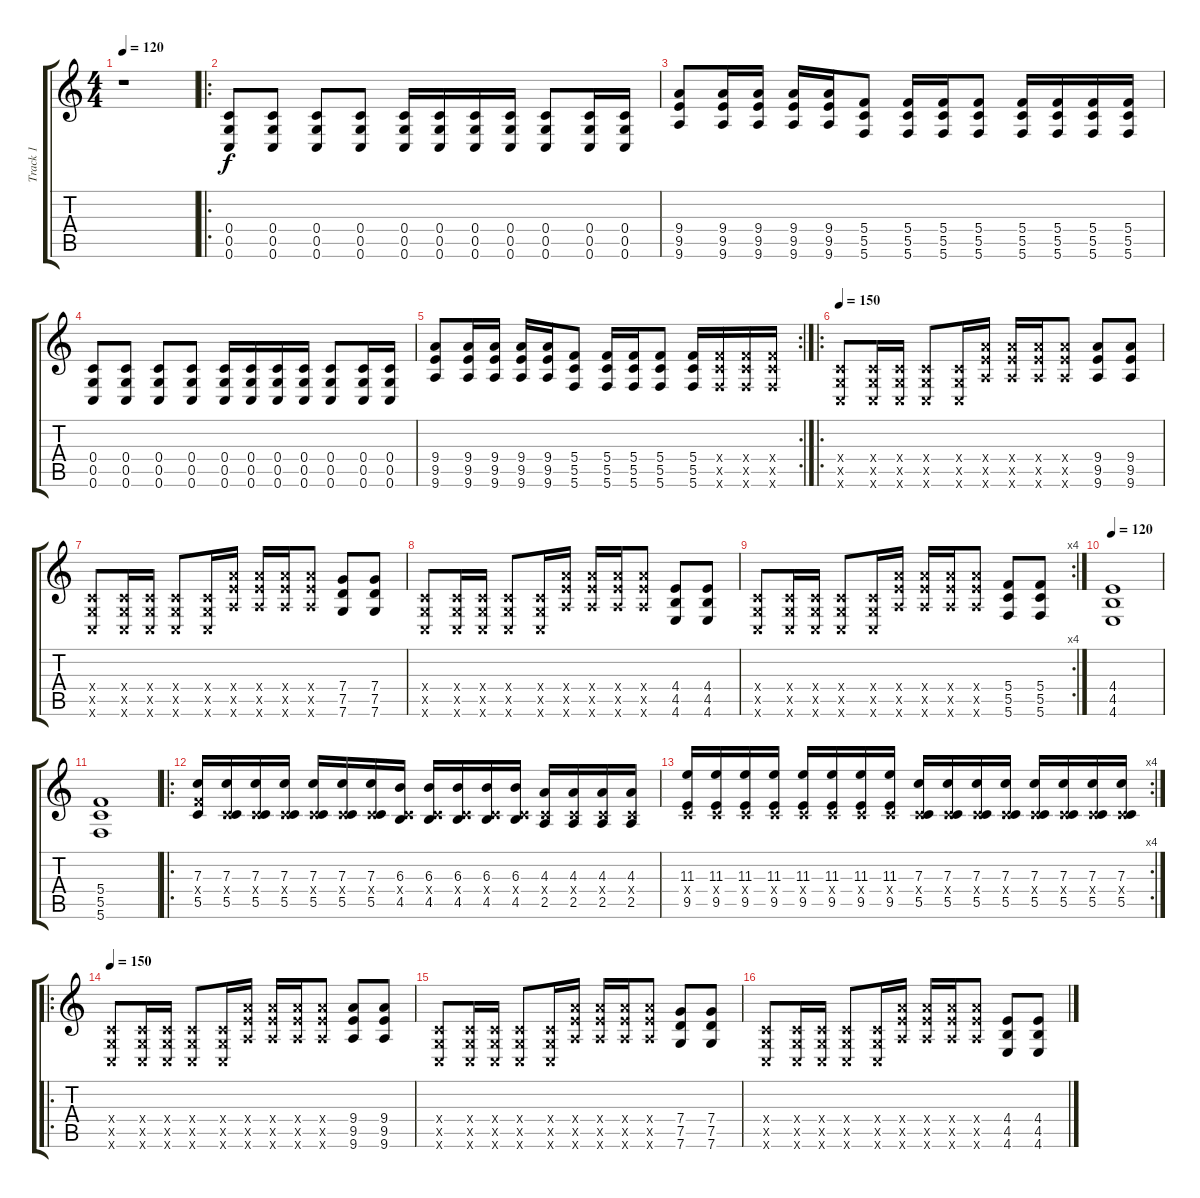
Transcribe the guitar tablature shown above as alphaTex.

\track ("Track 1" "Track 1") {instrument distortionguitar}
\staff {score tabs}
\tuning (D4 A3 F3 C3 G2 C2) {hide}
\ts (4 4)
\tempo 120
\clef g2
\ks c
r.1{dy f instrument distortionguitar} |
\ro
(0.4 0.5 0.6).8 (0.4 0.5 0.6).8 (0.4 0.5 0.6).8 (0.4 0.5 0.6).8 (0.4 0.5 0.6).16 (0.4 0.5 0.6).16 (0.4 0.5 0.6).16 (0.4 0.5 0.6).16 (0.4 0.5 0.6).8 (0.4 0.5 0.6).16 (0.4 0.5 0.6).16 |
(9.4 9.5 9.6).8 (9.4 9.5 9.6).16 (9.4 9.5 9.6).16 (9.4 9.5 9.6).16 (9.4 9.5 9.6).16 (5.4 5.5 5.6).8 (5.4 5.5 5.6).16 (5.4 5.5 5.6).16 (5.4 5.5 5.6).8 (5.4 5.5 5.6).16 (5.4 5.5 5.6).16 (5.4 5.5 5.6).16 (5.4 5.5 5.6).16 |
(0.4 0.5 0.6).8 (0.4 0.5 0.6).8 (0.4 0.5 0.6).8 (0.4 0.5 0.6).8 (0.4 0.5 0.6).16 (0.4 0.5 0.6).16 (0.4 0.5 0.6).16 (0.4 0.5 0.6).16 (0.4 0.5 0.6).8 (0.4 0.5 0.6).16 (0.4 0.5 0.6).16 |
\rc 2
(9.4 9.5 9.6).8 (9.4 9.5 9.6).16 (9.4 9.5 9.6).16 (9.4 9.5 9.6).16 (9.4 9.5 9.6).16 (5.4 5.5 5.6).8 (5.4 5.5 5.6).16 (5.4 5.5 5.6).16 (5.4 5.5 5.6).8 (5.4 5.5 5.6).16 (5.4{x} 5.5{x} 5.6{x}).16 (5.4{x} 5.5{x} 5.6{x}).16 (5.4{x} 5.5{x} 5.6{x}).16 |
\ro
\tempo 150
(0.4{x} 0.5{x} 0.6{x}).8 (0.4{x} 0.5{x} 0.6{x}).16 (0.4{x} 0.5{x} 0.6{x}).16 (0.4{x} 0.5{x} 0.6{x}).8 (0.4{x} 0.5{x} 0.6{x}).16 (9.4{x} 9.5{x} 9.6{x}).16 (9.4{x} 9.5{x} 9.6{x}).16 (9.4{x} 9.5{x} 9.6{x}).16 (9.4{x} 9.5{x} 9.6{x}).8 (9.4 9.5 9.6).8 (9.4 9.5 9.6).8 |
(0.4{x} 0.5{x} 0.6{x}).8 (0.4{x} 0.5{x} 0.6{x}).16 (0.4{x} 0.5{x} 0.6{x}).16 (0.4{x} 0.5{x} 0.6{x}).8 (0.4{x} 0.5{x} 0.6{x}).16 (9.4{x} 9.5{x} 9.6{x}).16 (9.4{x} 9.5{x} 9.6{x}).16 (9.4{x} 9.5{x} 9.6{x}).16 (9.4{x} 9.5{x} 9.6{x}).8 (7.4 7.5 7.6).8 (7.4 7.5 7.6).8 |
(0.4{x} 0.5{x} 0.6{x}).8 (0.4{x} 0.5{x} 0.6{x}).16 (0.4{x} 0.5{x} 0.6{x}).16 (0.4{x} 0.5{x} 0.6{x}).8 (0.4{x} 0.5{x} 0.6{x}).16 (9.4{x} 9.5{x} 9.6{x}).16 (9.4{x} 9.5{x} 9.6{x}).16 (9.4{x} 9.5{x} 9.6{x}).16 (9.4{x} 9.5{x} 9.6{x}).8 (4.4 4.5 4.6).8 (4.4 4.5 4.6).8 |
\rc 4
(0.4{x} 0.5{x} 0.6{x}).8 (0.4{x} 0.5{x} 0.6{x}).16 (0.4{x} 0.5{x} 0.6{x}).16 (0.4{x} 0.5{x} 0.6{x}).8 (0.4{x} 0.5{x} 0.6{x}).16 (9.4{x} 9.5{x} 9.6{x}).16 (9.4{x} 9.5{x} 9.6{x}).16 (9.4{x} 9.5{x} 9.6{x}).16 (9.4{x} 9.5{x} 9.6{x}).8 (5.4 5.5 5.6).8 (5.4 5.5 5.6).8 |
\tempo 120
(4.4 4.5 4.6).1 |
(5.4 5.5 5.6).1 |
\ro
(7.3 5.4{x} 5.5).16 (7.3 0.4{x} 5.5).16 (7.3 0.4{x} 5.5).16 (7.3 0.4{x} 5.5).16 (7.3 0.4{x} 5.5).16 (7.3 0.4{x} 5.5).16 (7.3 0.4{x} 5.5).16 (6.3 0.4{x} 4.5).16 (6.3 0.4{x} 4.5).16 (6.3 0.4{x} 4.5).16 (6.3 0.4{x} 4.5).16 (6.3 0.4{x} 4.5).16 (4.3 0.4{x} 2.5).16 (4.3 0.4{x} 2.5).16 (4.3 0.4{x} 2.5).16 (4.3 0.4{x} 2.5).16 |
\rc 4
(11.3 0.4{x} 9.5).16 (11.3 0.4{x} 9.5).16 (11.3 0.4{x} 9.5).16 (11.3 0.4{x} 9.5).16 (11.3 0.4{x} 9.5).16 (11.3 0.4{x} 9.5).16 (11.3 0.4{x} 9.5).16 (11.3 0.4{x} 9.5).16 (7.3 0.4{x} 5.5).16 (7.3 0.4{x} 5.5).16 (7.3 0.4{x} 5.5).16 (7.3 0.4{x} 5.5).16 (7.3 0.4{x} 5.5).16 (7.3 0.4{x} 5.5).16 (7.3 0.4{x} 5.5).16 (7.3 0.4{x} 5.5).16 |
\ro
\tempo 150
(0.4{x} 0.5{x} 0.6{x}).8 (0.4{x} 0.5{x} 0.6{x}).16 (0.4{x} 0.5{x} 0.6{x}).16 (0.4{x} 0.5{x} 0.6{x}).8 (0.4{x} 0.5{x} 0.6{x}).16 (9.4{x} 9.5{x} 9.6{x}).16 (9.4{x} 9.5{x} 9.6{x}).16 (9.4{x} 9.5{x} 9.6{x}).16 (9.4{x} 9.5{x} 9.6{x}).8 (9.4 9.5 9.6).8 (9.4 9.5 9.6).8 |
(0.4{x} 0.5{x} 0.6{x}).8 (0.4{x} 0.5{x} 0.6{x}).16 (0.4{x} 0.5{x} 0.6{x}).16 (0.4{x} 0.5{x} 0.6{x}).8 (0.4{x} 0.5{x} 0.6{x}).16 (9.4{x} 9.5{x} 9.6{x}).16 (9.4{x} 9.5{x} 9.6{x}).16 (9.4{x} 9.5{x} 9.6{x}).16 (9.4{x} 9.5{x} 9.6{x}).8 (7.4 7.5 7.6).8 (7.4 7.5 7.6).8 |
(0.4{x} 0.5{x} 0.6{x}).8 (0.4{x} 0.5{x} 0.6{x}).16 (0.4{x} 0.5{x} 0.6{x}).16 (0.4{x} 0.5{x} 0.6{x}).8 (0.4{x} 0.5{x} 0.6{x}).16 (9.4{x} 9.5{x} 9.6{x}).16 (9.4{x} 9.5{x} 9.6{x}).16 (9.4{x} 9.5{x} 9.6{x}).16 (9.4{x} 9.5{x} 9.6{x}).8 (4.4 4.5 4.6).8 (4.4 4.5 4.6).8
